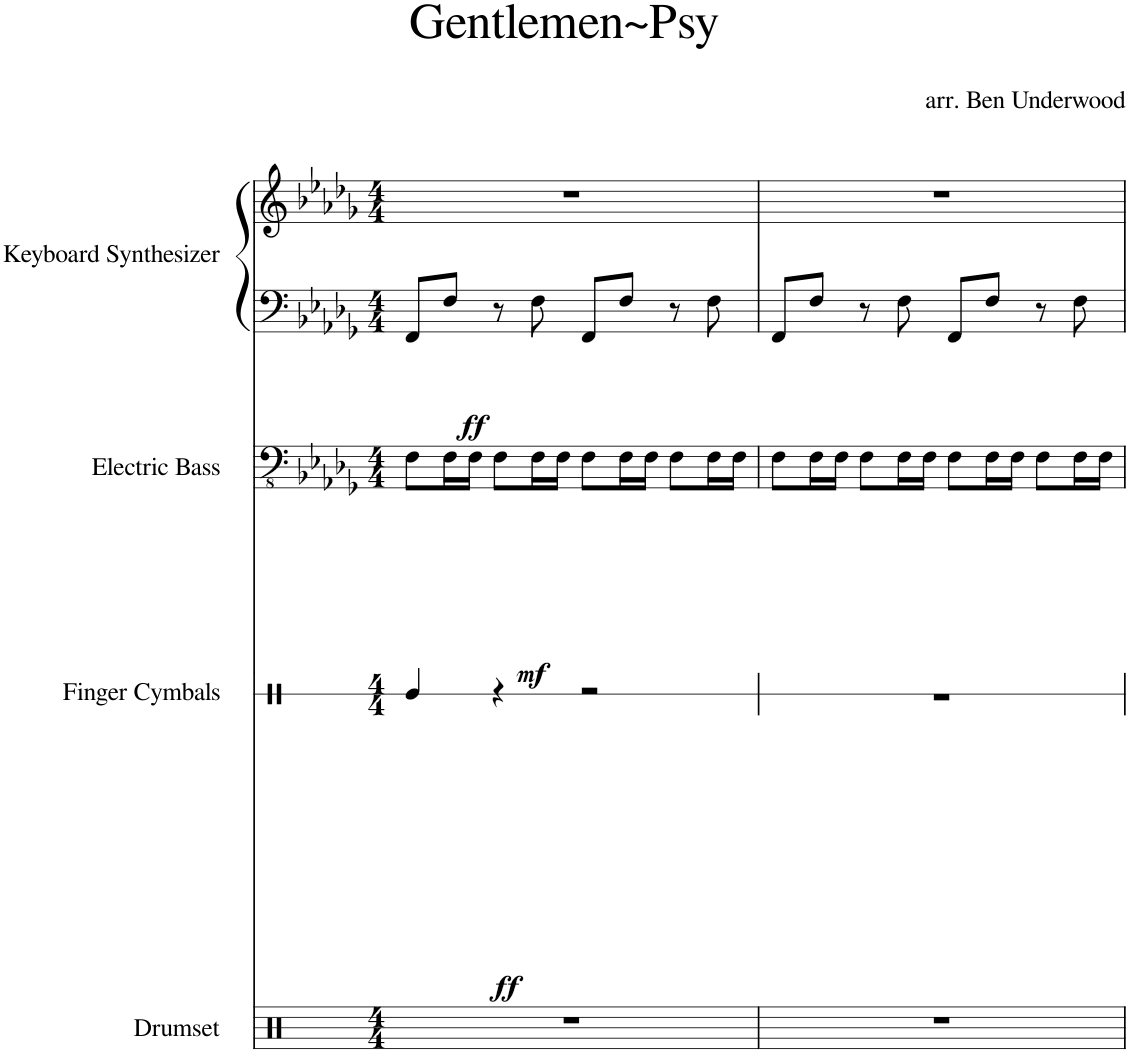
**kern	**kern	**dynam	**kern	**dynam	**kern	**kern	**dynam
*part4	*part3	*part3	*part2	*part2	*part1	*part1	*part1
*staff5	*staff4	*staff4	*staff3	*staff3	*staff2	*staff1	*staff1/2
*I"Drumset	*I"Finger Cymbals	*	*I"Electric Bass	*	*I"Keyboard Synthesizer	*	*
*I'Drs.	*I'Fi. Cym.	*	*I'El. B.	*	*I'Synth.	*	*
*	*stria1	*	*	*	*	*	*
*clefX	*clefX	*	*clefFv4	*	*clefF4	*clefG2	*
*k[]	*k[]	*	*k[b-e-a-d-g-]	*	*k[b-e-a-d-g-]	*k[b-e-a-d-g-]	*
*M4/4	*M4/4	*	*M4/4	*	*M4/4	*M4/4	*
=1	=1	=1	=1	=1	=1	=1	=1
!	!	!LO:DY:b	!	!LO:DY:b	!	!	!LO:DY:b=2
1r	4Re/	ff	8FF\L	mf	8FF/L	1r	ff
.	.	.	16FF\L	.	8F/J	.	.
.	.	.	16FF\JJ	.	.	.	.
.	4r	.	8FF\L	.	8r	.	.
.	.	.	16FF\L	.	8F\	.	.
.	.	.	16FF\JJ	.	.	.	.
.	2r	.	8FF\L	.	8FF/L	.	.
.	.	.	16FF\L	.	8F/J	.	.
.	.	.	16FF\JJ	.	.	.	.
.	.	.	8FF\L	.	8r	.	.
.	.	.	16FF\L	.	8F\	.	.
.	.	.	16FF\JJ	.	.	.	.
=2	=2	=2	=2	=2	=2	=2	=2
1r	1r	.	8FF\L	.	8FF/L	1r	.
.	.	.	16FF\L	.	8F/J	.	.
.	.	.	16FF\JJ	.	.	.	.
.	.	.	8FF\L	.	8r	.	.
.	.	.	16FF\L	.	8F\	.	.
.	.	.	16FF\JJ	.	.	.	.
.	.	.	8FF\L	.	8FF/L	.	.
.	.	.	16FF\L	.	8F/J	.	.
.	.	.	16FF\JJ	.	.	.	.
.	.	.	8FF\L	.	8r	.	.
.	.	.	16FF\L	.	8F\	.	.
.	.	.	16FF\JJ	.	.	.	.
=	=	=	=	=	=	=	=
*-	*-	*-	*-	*-	*-	*-	*-
